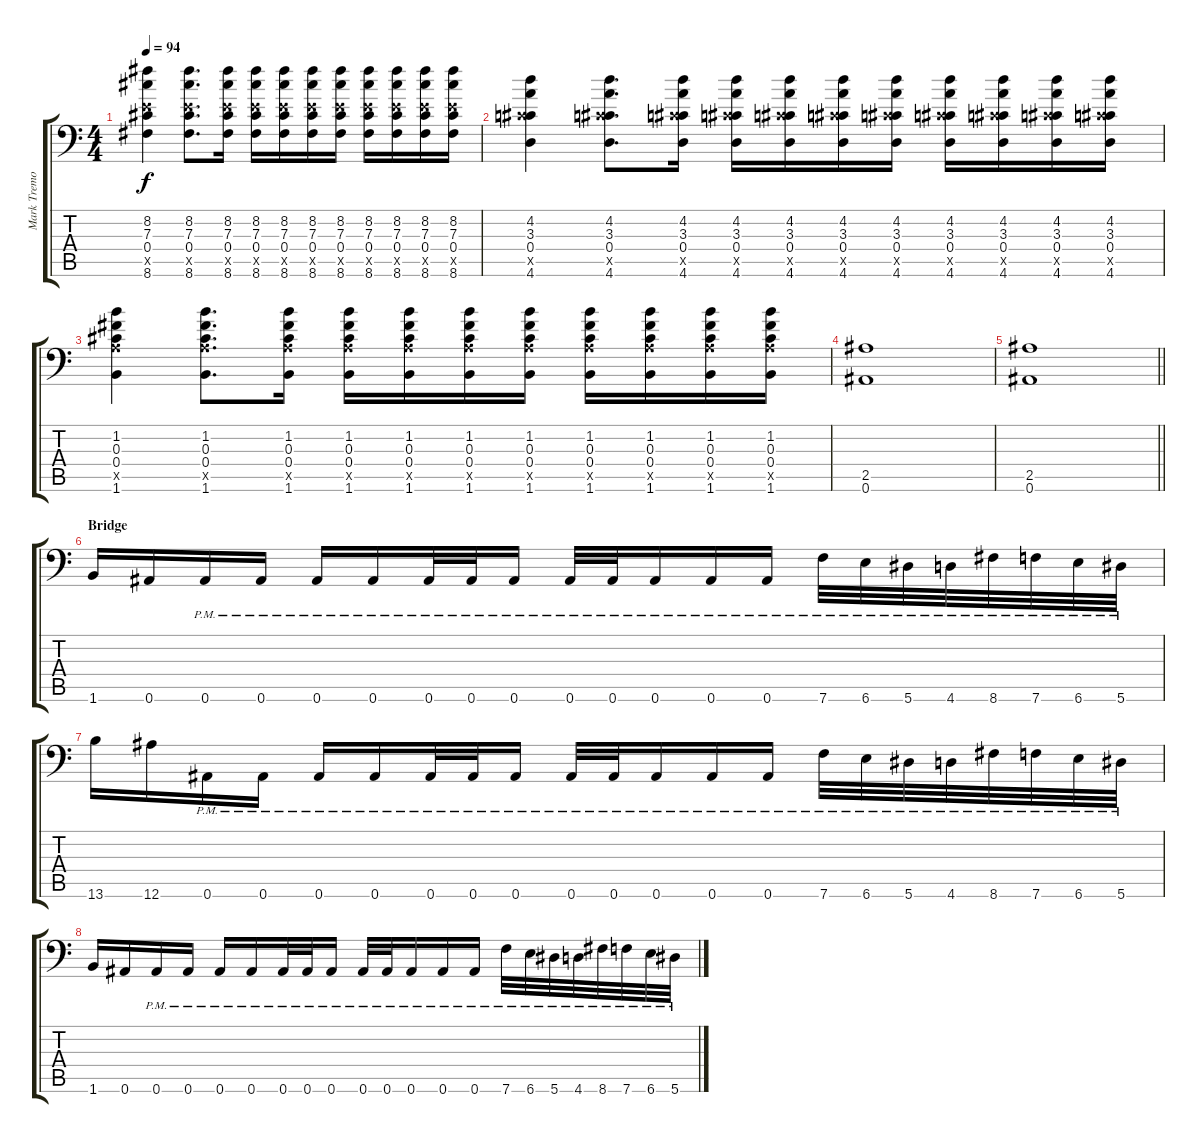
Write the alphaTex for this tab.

\track ("Mark Tremonti" "Mark Tremo") {instrument distortionguitar}
\staff {score tabs}
\tuning (Eb4 Bb3 Gb3 Db3 Ab2 Bb1) {hide}
\ts (4 4)
\tempo 94
\clef f4
\ks c
(8.2 7.3 0.4 8.5{x} 8.6).4{dy f} (8.2 7.3 0.4 8.5{x} 8.6).8{d} (8.2 7.3 0.4 8.5{x} 8.6).16 (8.2 7.3 0.4 8.5{x} 8.6).16 (8.2 7.3 0.4 8.5{x} 8.6).16 (8.2 7.3 0.4 8.5{x} 8.6).16 (8.2 7.3 0.4 8.5{x} 8.6).16 (8.2 7.3 0.4 8.5{x} 8.6).16 (8.2 7.3 0.4 8.5{x} 8.6).16 (8.2 7.3 0.4 8.5{x} 8.6).16 (8.2 7.3 0.4 8.5{x} 8.6).16 |
(4.2 3.3 0.4 4.5{x} 4.6).4 (4.2 3.3 0.4 4.5{x} 4.6).8{d} (4.2 3.3 0.4 4.5{x} 4.6).16 (4.2 3.3 0.4 4.5{x} 4.6).16 (4.2 3.3 0.4 4.5{x} 4.6).16 (4.2 3.3 0.4 4.5{x} 4.6).16 (4.2 3.3 0.4 4.5{x} 4.6).16 (4.2 3.3 0.4 4.5{x} 4.6).16 (4.2 3.3 0.4 4.5{x} 4.6).16 (4.2 3.3 0.4 4.5{x} 4.6).16 (4.2 3.3 0.4 4.5{x} 4.6).16 |
(1.2 0.3 0.4 1.5{x} 1.6).4 (1.2 0.3 0.4 1.5{x} 1.6).8{d} (1.2 0.3 0.4 1.5{x} 1.6).16 (1.2 0.3 0.4 1.5{x} 1.6).16 (1.2 0.3 0.4 1.5{x} 1.6).16 (1.2 0.3 0.4 1.5{x} 1.6).16 (1.2 0.3 0.4 1.5{x} 1.6).16 (1.2 0.3 0.4 1.5{x} 1.6).16 (1.2 0.3 0.4 1.5{x} 1.6).16 (1.2 0.3 0.4 1.5{x} 1.6).16 (1.2 0.3 0.4 1.5{x} 1.6).16 |
(2.5 0.6).1 |
\barLineRight lightlight
(2.5 0.6).1 |
\section ("" "Bridge")
1.6.16 0.6.16 0.6{pm}.16 0.6{pm}.16 0.6{pm}.16 0.6{pm}.16 0.6{pm}.32 0.6{pm}.32 0.6{pm}.16 0.6{pm}.32 0.6{pm}.32 0.6{pm}.16 0.6{pm}.16 0.6{pm}.16 7.6{pm}.32 6.6{pm}.32 5.6{pm}.32 4.6{pm}.32 8.6{pm}.32 7.6{pm}.32 6.6{pm}.32 5.6{pm}.32 |
13.6.16 12.6.16 0.6{pm}.16 0.6{pm}.16 0.6{pm}.16 0.6{pm}.16 0.6{pm}.32 0.6{pm}.32 0.6{pm}.16 0.6{pm}.32 0.6{pm}.32 0.6{pm}.16 0.6{pm}.16 0.6{pm}.16 7.6{pm}.32 6.6{pm}.32 5.6{pm}.32 4.6{pm}.32 8.6{pm}.32 7.6{pm}.32 6.6{pm}.32 5.6{pm}.32 |
1.6.16 0.6.16 0.6{pm}.16 0.6{pm}.16 0.6{pm}.16 0.6{pm}.16 0.6{pm}.32 0.6{pm}.32 0.6{pm}.16 0.6{pm}.32 0.6{pm}.32 0.6{pm}.16 0.6{pm}.16 0.6{pm}.16 7.6{pm}.32 6.6{pm}.32 5.6{pm}.32 4.6{pm}.32 8.6{pm}.32 7.6{pm}.32 6.6{pm}.32 5.6{pm}.32
